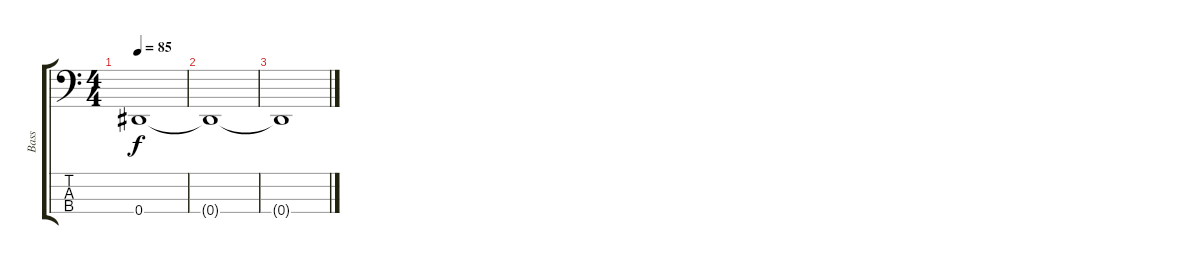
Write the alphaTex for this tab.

\track ("Bass" "Bass") {instrument electricbassfinger}
\staff {score tabs}
\tuning (Gb2 Db2 Ab1 Eb1) {hide}
\ts (4 4)
\tempo 85
\clef f4
\ks c
0.4{t}.1{dy f} |
0.4{t}.1 |
0.4{t}.1
